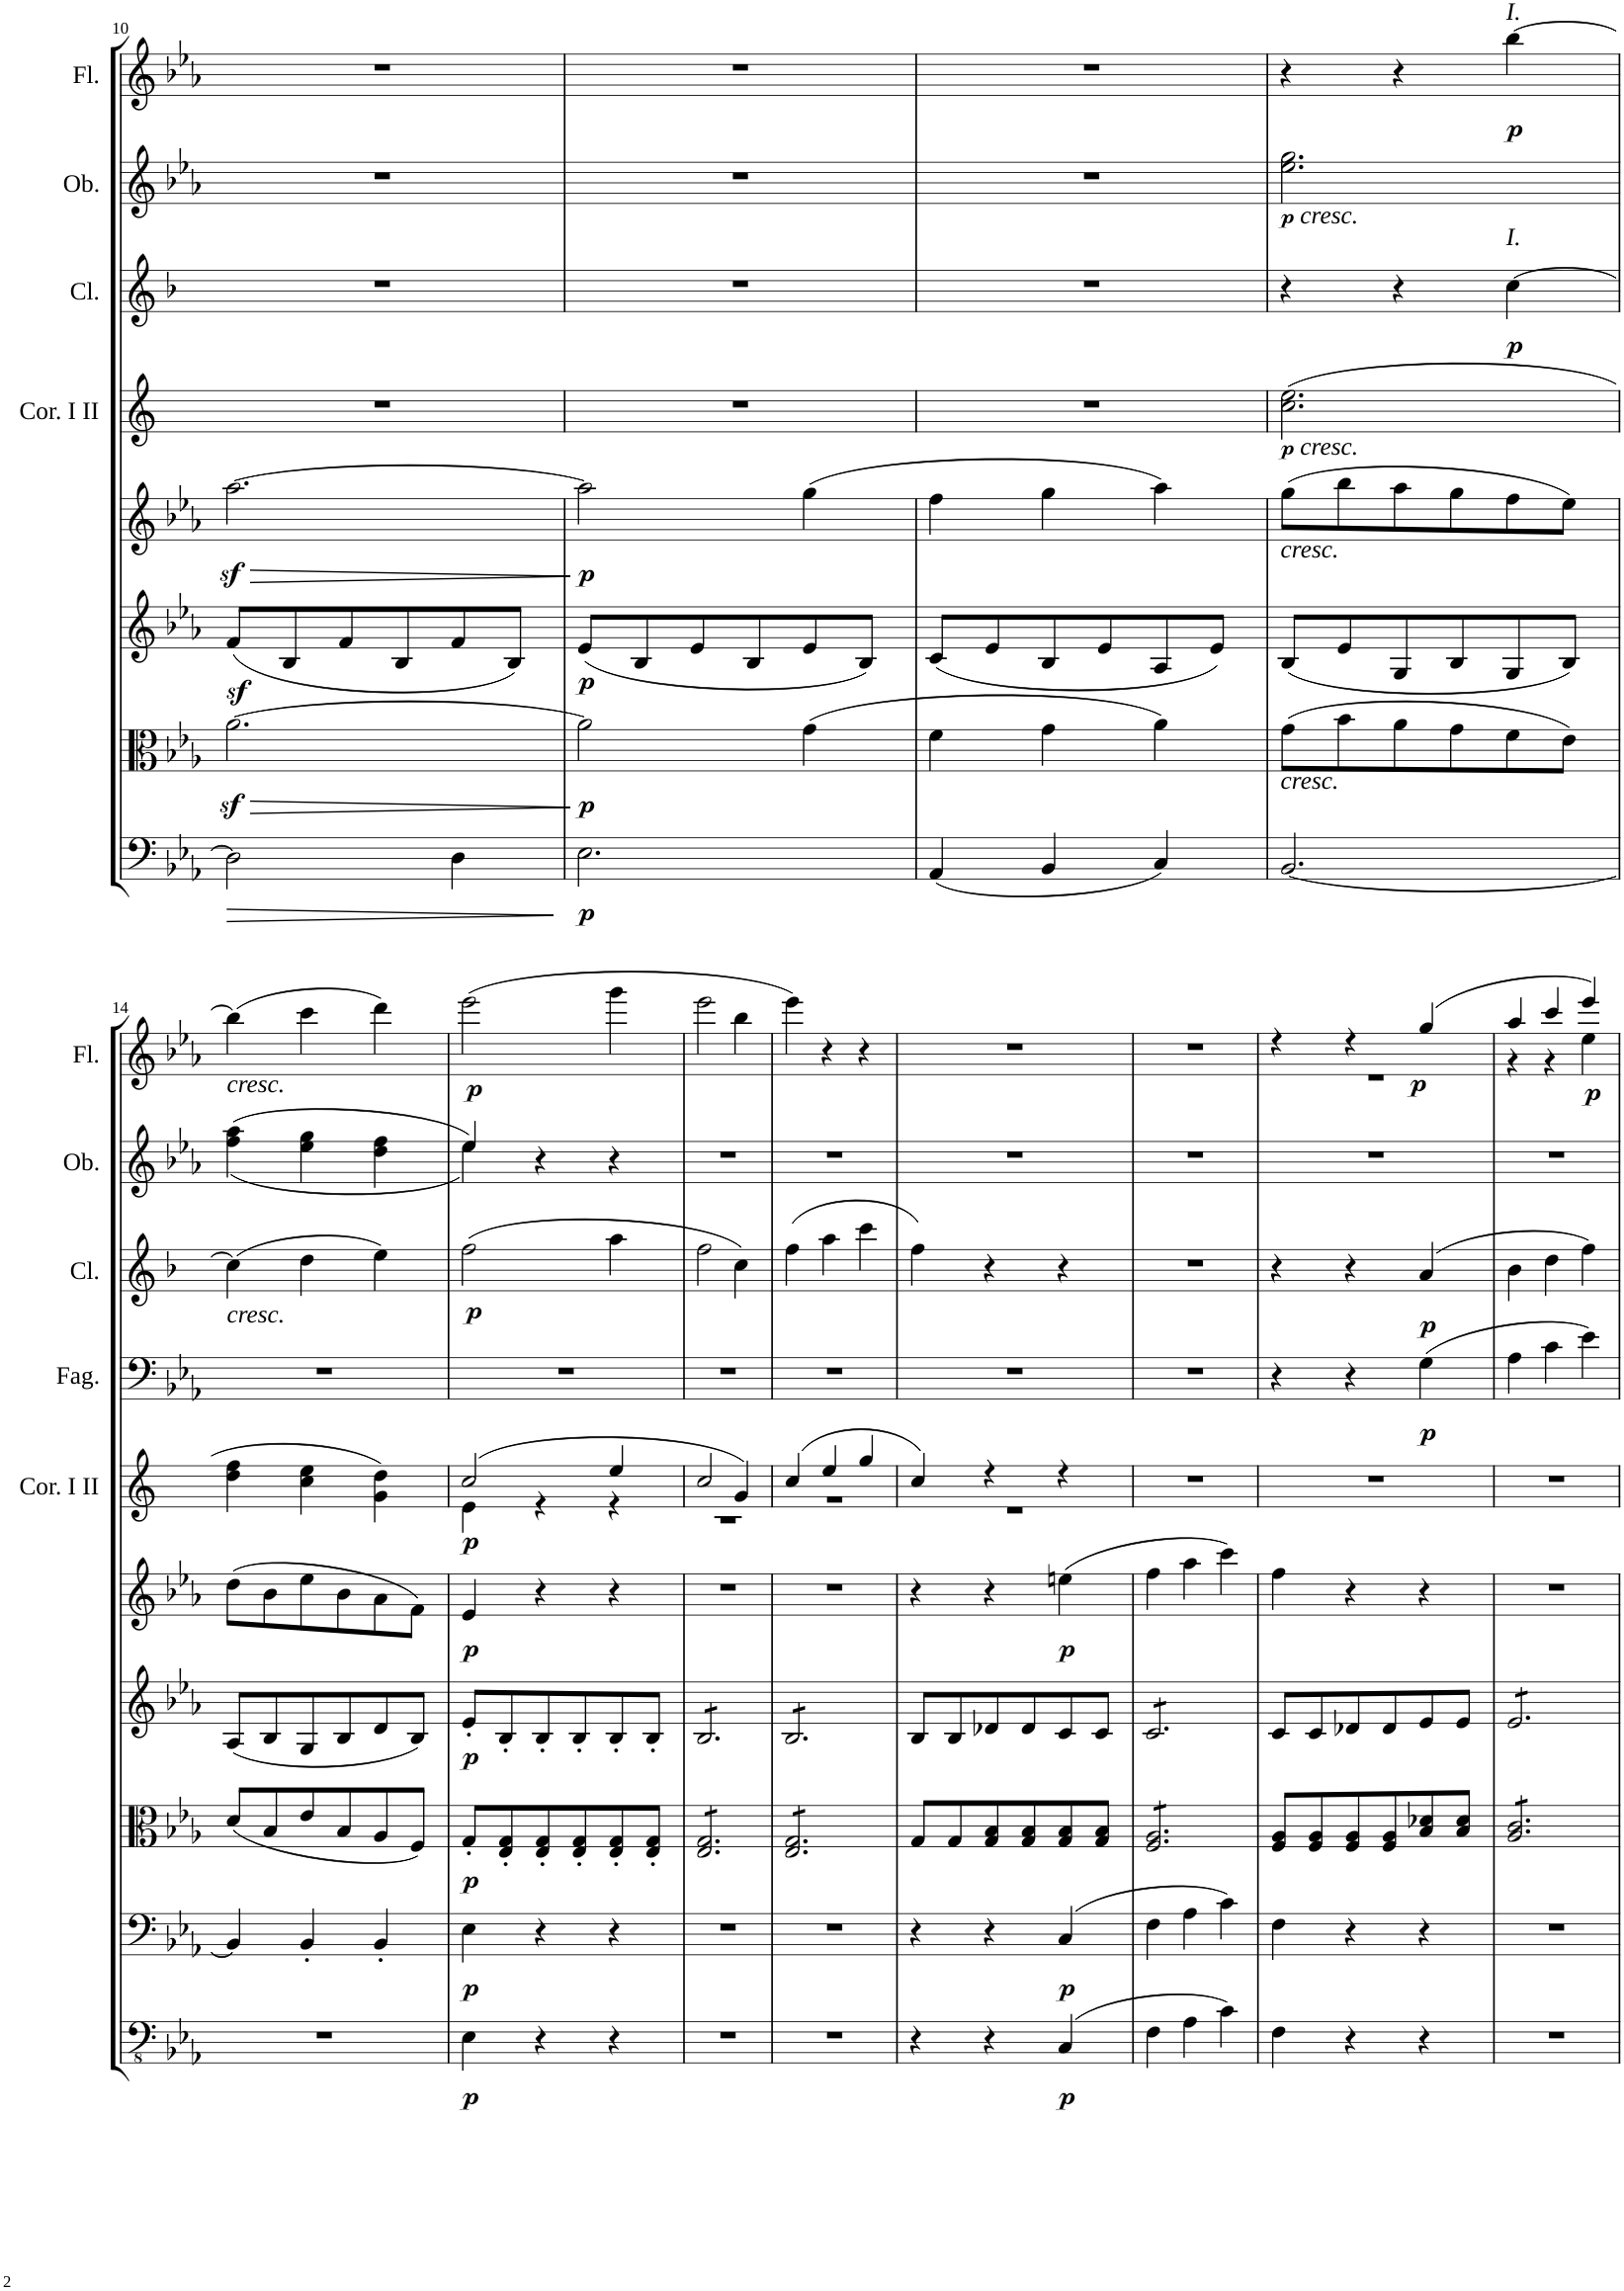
**kern	**dynam	**kern	**dynam	**kern	**dynam	**kern	**dynam	**kern	**dynam	**kern	**dynam	**kern	**dynam	**kern	**dynam	**kern	**kern	**dynam
*part10	*part10	*part9	*part9	*part8	*part8	*part7	*part7	*part6	*part6	*part5	*part5	*part4	*part4	*part3	*part3	*part2	*part1	*part1
*staff10	*staff10	*staff9	*staff9	*staff8	*staff8	*staff7	*staff7	*staff6	*staff6	*staff5	*staff5	*staff4	*staff4	*staff3	*staff3	*staff2	*staff1	*staff1
*I"Basso	*	*I"Violoncello	*	*I"Viola	*	*I"Violino II	*	*I"Violino I	*	*I"Corni in Es I II	*	*I"Fagotti	*	*I"Clarinetti in B	*	*I"Oboi	*I"Flauti	*
*	*	*	*	*	*	*	*	*	*	*I'Cor. I II	*	*I'Fag.	*	*I'Cl.	*	*I'Ob.	*I'Fl.	*
!!LO:PB:g=z
*clefFv4	*	*clefF4	*	*clefC3	*	*clefG2	*	*clefG2	*	*clefG2	*	*clefF4	*	*clefG2	*	*clefG2	*clefG2	*
*	*	*	*	*	*	*	*	*	*	*Trd4c7	*	*	*	*Trd1c2	*	*	*	*
*k[b-e-a-]	*	*k[b-e-a-]	*	*k[b-e-a-]	*	*k[b-e-a-]	*	*k[b-e-a-]	*	*k[]	*	*k[b-e-a-]	*	*k[b-]	*	*k[b-e-a-]	*k[b-e-a-]	*
*M3/4	*	*M3/4	*	*M3/4	*	*M3/4	*	*M3/4	*	*M3/4	*	*M3/4	*	*M3/4	*	*M3/4	*M3/4	*
=10	=10	=10	=10	=10	=10	=10	=10	=10	=10	=10	=10	=10	=10	=10	=10	=10	=10	=10
!	!	!	!LO:HP:b	!	!LO:HP:b	!	!	!	!LO:HP:b	!	!	!	!	!	!	!	!	!
2.r	.	2D\]	>	[2.a-z<^\	>	(8fz<^/L	.	[2.aa-z<^\	>	2.r	.	2.r	.	2.r	.	2.r	2.r	.
.	.	.	.	.	.	8B-/	.	.	.	.	.	.	.	.	.	.	.	.
.	.	.	.	.	.	8f/	.	.	.	.	.	.	.	.	.	.	.	.
.	.	.	.	.	.	8B-/	.	.	.	.	.	.	.	.	.	.	.	.
.	.	4D\	.	.	.	8f/	.	.	.	.	.	.	.	.	.	.	.	.
.	.	.	.	.	.	8B-/J)	.	.	.	.	.	.	.	.	.	.	.	.
.	.	.	]	.	]	.	.	.	]	.	.	.	.	.	.	.	.	.
=11	=11	=11	=11	=11	=11	=11	=11	=11	=11	=11	=11	=11	=11	=11	=11	=11	=11	=11
!	!	!	!LO:DY:b	!	!LO:DY:b	!	!LO:DY:b	!	!LO:DY:b	!	!	!	!	!	!	!	!	!
2.r	.	2.E-\	p	2a-\]	p	(8e-/L	p	2aa-\]	p	2.r	.	2.r	.	2.r	.	2.r	2.r	.
.	.	.	.	.	.	8B-/	.	.	.	.	.	.	.	.	.	.	.	.
.	.	.	.	.	.	8e-/	.	.	.	.	.	.	.	.	.	.	.	.
.	.	.	.	.	.	8B-/	.	.	.	.	.	.	.	.	.	.	.	.
.	.	.	.	(4g\	.	8e-/	.	(4gg\	.	.	.	.	.	.	.	.	.	.
.	.	.	.	.	.	8B-/J)	.	.	.	.	.	.	.	.	.	.	.	.
=12	=12	=12	=12	=12	=12	=12	=12	=12	=12	=12	=12	=12	=12	=12	=12	=12	=12	=12
2.r	.	(4AA-/	.	4f\	.	(8c/L	.	4ff\	.	2.r	.	2.r	.	2.r	.	2.r	2.r	.
.	.	.	.	.	.	8e-/	.	.	.	.	.	.	.	.	.	.	.	.
.	.	4BB-/	.	4g\	.	8B-/	.	4gg\	.	.	.	.	.	.	.	.	.	.
.	.	.	.	.	.	8e-/	.	.	.	.	.	.	.	.	.	.	.	.
.	.	4C/)	.	4a-\)	.	8A-/	.	4aa-\)	.	.	.	.	.	.	.	.	.	.
.	.	.	.	.	.	8e-/J)	.	.	.	.	.	.	.	.	.	.	.	.
=13	=13	=13	=13	=13	=13	=13	=13	=13	=13	=13	=13	=13	=13	=13	=13	=13	=13	=13
!	!	!	!	!	!	!	!	!	!	!	!	!	!	!	!	!LO:TX:b:t=cresc.	!	!
!	!	!	!	!	!	!	!	!	!	!LO:TX:b:t=cresc.	!	!	!	!	!	!	!	!
!	!	!	!	!	!	!	!	!LO:TX:b:i:t=cresc.	!	!	!	!	!	!	!	!	!	!
!	!	!	!	!LO:TX:b:i:t=cresc.	!	!	!	!	!	!	!	!	!	!	!	!	!	!
2.r	.	[2.BB-/	.	(8g\L	.	(8B-/L	.	(8gg\L	.	(2.cc\ 2.ee\	.	2.r	.	4r	.	2.ee-\ 2.gg\	4r	.
.	.	.	.	8b-\	.	8e-/	.	8bb-\	.	.	.	.	.	.	.	.	.	.
.	.	.	.	8a-\	.	8G/	.	8aa-\	.	.	.	.	.	4r	.	.	4r	.
.	.	.	.	8g\	.	8B-/	.	8gg\	.	.	.	.	.	.	.	.	.	.
!	!	!	!	!	!	!	!	!	!	!	!	!	!	!	!	!	!LO:TX:a:i:t=I.	!
!	!	!	!	!	!	!	!	!	!	!	!	!	!	!LO:TX:a:i:t=I.	!	!	!	!
!	!	!	!	!	!	!	!	!	!	!	!	!	!	!	!LO:DY:b	!	!	!LO:DY:b
.	.	.	.	8f\	.	8G/	.	8ff\	.	.	.	.	.	[4cc\	p	.	[4bb-\	p
.	.	.	.	8e-\J)	.	8B-/J)	.	8ee-\J)	.	.	.	.	.	.	.	.	.	.
!!LO:LB:g=z
=14	=14	=14	=14	=14	=14	=14	=14	=14	=14	=14	=14	=14	=14	=14	=14	=14	=14	=14
!	!	!	!	!	!	!	!	!	!	!	!	!	!	!	!	!	!LO:TX:b:i:t=cresc.	!
!	!	!	!	!	!	!	!	!	!	!	!	!	!	!LO:TX:b:i:t=cresc.	!	!	!	!
2.r	.	4BB-/]	.	(8d/L	.	(8A-/L	.	(8dd\L	.	4dd\ 4ff\	.	2.r	.	(4cc\]	.	((4ff\ 4aa-\	(4bb-\]	.
.	.	.	.	8B-/	.	8B-/	.	8b-\	.	.	.	.	.	.	.	.	.	.
.	.	4BB-'/	.	8e-/	.	8G/	.	8ee-\	.	4cc\ 4ee\	.	.	.	4dd\	.	4ee-\ 4gg\	4ccc\	.
.	.	.	.	8B-/	.	8B-/	.	8b-\	.	.	.	.	.	.	.	.	.	.
.	.	4BB-'/	.	8A-/	.	8d/	.	8a-\	.	4g\ 4dd\)	.	.	.	4ee\)	.	4dd\ 4ff\	4ddd\)	.
.	.	.	.	8F/J)	.	8B-/J)	.	8f\J)	.	.	.	.	.	.	.	.	.	.
=15	=15	=15	=15	=15	=15	=15	=15	=15	=15	=15	=15	=15	=15	=15	=15	=15	=15	=15
*	*	*	*	*	*	*	*	*	*	*^	*	*	*	*	*	*^	*	*
!	!LO:DY:b	!	!LO:DY:b	!	!LO:DY:b	!	!LO:DY:b	!	!LO:DY:b	!	!	!LO:DY:b	!	!	!	!LO:DY:b	!	!	!	!LO:DY:b
4EE-\	p	4E-\	p	8G'/L	p	8e-'/L	p	4e-/	p	(2cc/	4e\	p	2.r	.	(2ff\	p	4ee-/)	4ee-\)	(2eee-\	p
.	.	.	.	8E-/' 8G/'	.	8B-'/	.	.	.	.	.	.	.	.	.	.	.	.	.	.
4r	.	4r	.	8E-/' 8G/'	.	8B-'/	.	4r	.	.	4r	.	.	.	.	.	4r	2ryy	.	.
.	.	.	.	8E-/' 8G/'	.	8B-'/	.	.	.	.	.	.	.	.	.	.	.	.	.	.
4r	.	4r	.	8E-/' 8G/'	.	8B-'/	.	4r	.	4ee/	4r	.	.	.	4aa\	.	4r	.	4ggg\	.
.	.	.	.	8E-/' 8G/'J	.	8B-'/J	.	.	.	.	.	.	.	.	.	.	.	.	.	.
*	*	*	*	*	*	*	*	*	*	*	*	*	*	*	*	*	*v	*v	*	*
=16	=16	=16	=16	=16	=16	=16	=16	=16	=16	=16	=16	=16	=16	=16	=16	=16	=16	=16	=16
*	*	*	*	*tremolo	*	*	*	*	*	*	*	*	*	*	*	*	*	*	*
*	*	*	*	*	*	*tremolo	*	*	*	*	*	*	*	*	*	*	*	*	*
2.r	.	2.r	.	8E-/ 8G/L	.	8B-/L	.	2.r	.	2cc/	2.r	.	2.r	.	2ff\	.	2.r	2eee-\	.
.	.	.	.	8E-/ 8G/	.	8B-/	.	.	.	.	.	.	.	.	.	.	.	.	.
.	.	.	.	8E-/ 8G/	.	8B-/	.	.	.	.	.	.	.	.	.	.	.	.	.
.	.	.	.	8E-/ 8G/	.	8B-/	.	.	.	.	.	.	.	.	.	.	.	.	.
.	.	.	.	8E-/ 8G/	.	8B-/	.	.	.	4g/)	.	.	.	.	4cc\)	.	.	4bb-\	.
.	.	.	.	8E-/ 8G/J	.	8B-/J	.	.	.	.	.	.	.	.	.	.	.	.	.
=17	=17	=17	=17	=17	=17	=17	=17	=17	=17	=17	=17	=17	=17	=17	=17	=17	=17	=17	=17
2.r	.	2.r	.	8E-/ 8G/L	.	8B-/L	.	2.r	.	(4cc/	2.r	.	2.r	.	(4ff\	.	2.r	4eee-\)	.
.	.	.	.	8E-/ 8G/	.	8B-/	.	.	.	.	.	.	.	.	.	.	.	.	.
.	.	.	.	8E-/ 8G/	.	8B-/	.	.	.	4ee/	.	.	.	.	4aa\	.	.	4r	.
.	.	.	.	8E-/ 8G/	.	8B-/	.	.	.	.	.	.	.	.	.	.	.	.	.
.	.	.	.	8E-/ 8G/	.	8B-/	.	.	.	4gg/	.	.	.	.	4ccc\	.	.	4r	.
.	.	.	.	8E-/ 8G/J	.	8B-/J	.	.	.	.	.	.	.	.	.	.	.	.	.
*	*	*	*	*	*	*Xtremolo	*	*	*	*	*	*	*	*	*	*	*	*	*
*	*	*	*	*Xtremolo	*	*	*	*	*	*	*	*	*	*	*	*	*	*	*
=18	=18	=18	=18	=18	=18	=18	=18	=18	=18	=18	=18	=18	=18	=18	=18	=18	=18	=18	=18
4r	.	4r	.	8G/L	.	8B-/L	.	4r	.	4cc/)	2.r	.	2.r	.	4ff\)	.	2.r	2.r	.
.	.	.	.	8G/	.	8B-/	.	.	.	.	.	.	.	.	.	.	.	.	.
4r	.	4r	.	8G/ 8B-/	.	8d-X/	.	4r	.	4r	.	.	.	.	4r	.	.	.	.
.	.	.	.	8G/ 8B-/	.	8d-/	.	.	.	.	.	.	.	.	.	.	.	.	.
!	!LO:DY:b	!	!LO:DY:b	!	!	!	!	!	!LO:DY:b	!	!	!	!	!	!	!	!	!	!
(4CC/	p	(4C/	p	8G/ 8B-/	.	8c/	.	(4een\	p	4r	.	.	.	.	4r	.	.	.	.
.	.	.	.	8G/ 8B-/J	.	8c/J	.	.	.	.	.	.	.	.	.	.	.	.	.
*	*	*	*	*	*	*	*	*	*	*v	*v	*	*	*	*	*	*	*	*
=19	=19	=19	=19	=19	=19	=19	=19	=19	=19	=19	=19	=19	=19	=19	=19	=19	=19	=19
*	*	*	*	*tremolo	*	*	*	*	*	*	*	*	*	*	*	*	*	*
*	*	*	*	*	*	*tremolo	*	*	*	*	*	*	*	*	*	*	*	*
4FF\	.	4F\	.	8F/ 8A-/L	.	8c/L	.	4ff\	.	2.r	.	2.r	.	2.r	.	2.r	2.r	.
.	.	.	.	8F/ 8A-/	.	8c/	.	.	.	.	.	.	.	.	.	.	.	.
4AA-\	.	4A-\	.	8F/ 8A-/	.	8c/	.	4aa-\	.	.	.	.	.	.	.	.	.	.
.	.	.	.	8F/ 8A-/	.	8c/	.	.	.	.	.	.	.	.	.	.	.	.
4C\)	.	4c\)	.	8F/ 8A-/	.	8c/	.	4ccc\)	.	.	.	.	.	.	.	.	.	.
.	.	.	.	8F/ 8A-/J	.	8c/J	.	.	.	.	.	.	.	.	.	.	.	.
*	*	*	*	*	*	*Xtremolo	*	*	*	*	*	*	*	*	*	*	*	*
*	*	*	*	*Xtremolo	*	*	*	*	*	*	*	*	*	*	*	*	*	*
=20	=20	=20	=20	=20	=20	=20	=20	=20	=20	=20	=20	=20	=20	=20	=20	=20	=20	=20
*	*	*	*	*	*	*	*	*	*	*	*	*	*	*	*	*	*^	*
4FF\	.	4F\	.	8F/ 8A-/L	.	8c/L	.	4ff\	.	2.r	.	4r	.	4r	.	2.r	4r	2.r	.
.	.	.	.	8F/ 8A-/	.	8c/	.	.	.	.	.	.	.	.	.	.	.	.	.
4r	.	4r	.	8F/ 8A-/	.	8d-X/	.	4r	.	.	.	4r	.	4r	.	.	4r	.	.
.	.	.	.	8F/ 8A-/	.	8d-/	.	.	.	.	.	.	.	.	.	.	.	.	.
!	!	!	!	!	!	!	!	!	!	!	!	!	!LO:DY:b	!	!LO:DY:b	!	!	!	!LO:DY:b
4r	.	4r	.	8B-/ 8d-X/	.	8e-/	.	4r	.	.	.	(4G\	p	(4a/	p	.	(4gg/	.	p
.	.	.	.	8B-/ 8d-/J	.	8e-/J	.	.	.	.	.	.	.	.	.	.	.	.	.
=21	=21	=21	=21	=21	=21	=21	=21	=21	=21	=21	=21	=21	=21	=21	=21	=21	=21	=21	=21
*	*	*	*	*tremolo	*	*	*	*	*	*	*	*	*	*	*	*	*	*	*
*	*	*	*	*	*	*tremolo	*	*	*	*	*	*	*	*	*	*	*	*	*
2.r	.	2.r	.	8A-/ 8c/L	.	8e-/L	.	2.r	.	2.r	.	4A-\	.	4b-\	.	2.r	4aa-/	4r	.
.	.	.	.	8A-/ 8c/	.	8e-/	.	.	.	.	.	.	.	.	.	.	.	.	.
.	.	.	.	8A-/ 8c/	.	8e-/	.	.	.	.	.	4c\	.	4dd\	.	.	4ccc/	4r	.
.	.	.	.	8A-/ 8c/	.	8e-/	.	.	.	.	.	.	.	.	.	.	.	.	.
!	!	!	!	!	!	!	!	!	!	!	!	!	!	!	!	!	!	!	!LO:DY:b
.	.	.	.	8A-/ 8c/	.	8e-/	.	.	.	.	.	4e-\)	.	4ff\)	.	.	4eee-/)	4ee-\	p
.	.	.	.	8A-/ 8c/J	.	8e-/J	.	.	.	.	.	.	.	.	.	.	.	.	.
*	*	*	*	*	*	*Xtremolo	*	*	*	*	*	*	*	*	*	*	*	*	*
*	*	*	*	*Xtremolo	*	*	*	*	*	*	*	*	*	*	*	*	*	*	*
*	*	*	*	*	*	*	*	*	*	*	*	*	*	*	*	*	*v	*v	*
=	=	=	=	=	=	=	=	=	=	=	=	=	=	=	=	=	=	=
*-	*-	*-	*-	*-	*-	*-	*-	*-	*-	*-	*-	*-	*-	*-	*-	*-	*-	*-
